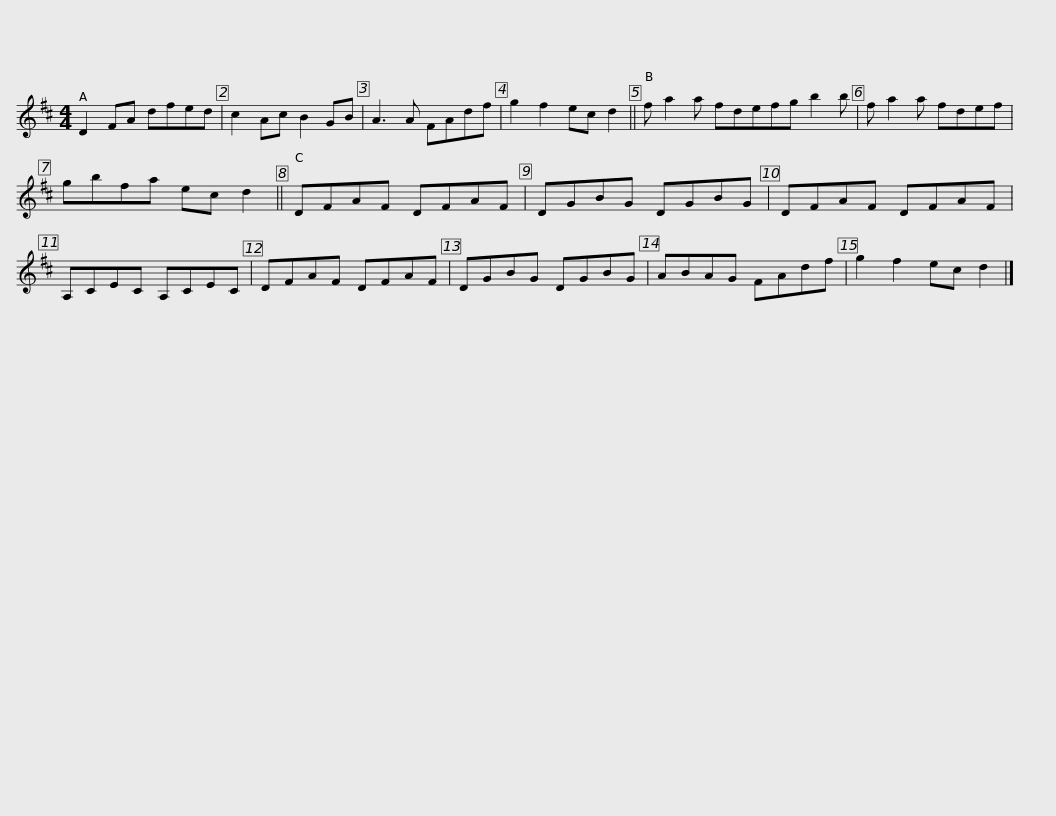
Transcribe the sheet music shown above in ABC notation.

X:1
L:1/8
M:4/4
I:linebreak $
K:D
V:1 treble
V:1
 D2 FA dfed | c2 Ac B2 GB | A3 A FAdf | g2 f2 ec d2 || f a2 a fdefg b2 b | %5
 f a2 a fdef |$ gbfa ec d2 || DFAF DFAF | DGBG DGBG | DFAF DFAF | %10
 A,CEC A,CEC |$ DFAF DFAF | DGBG DGBG | ABAG FAdf | g2 f2 ec d2 |] %15
